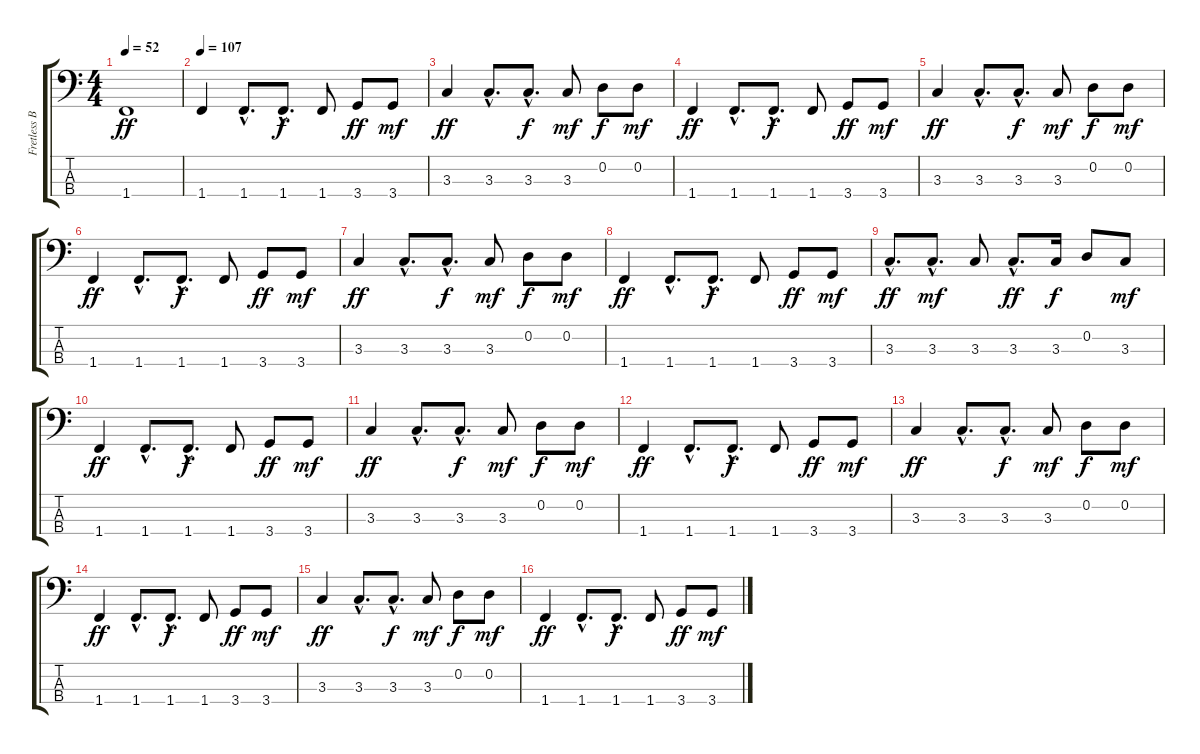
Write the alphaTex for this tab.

\track ("Fretless Bass" "Fretless B") {instrument fretlessbass}
\staff {score tabs}
\tuning (G2 D2 A1 E1) {hide}
\ts (4 4)
\tempo 52
\clef f4
\ks c
1.4.1{dy ff} |
\tempo 107
1.4.4 1.4{hac}.8{d} 1.4{hac}.8{d dy f} 1.4.8 3.4.8{dy ff} 3.4.8{dy mf} |
3.3.4{dy ff} 3.3{hac}.8{d} 3.3{hac}.8{d dy f} 3.3.8{dy mf} 0.2.8{dy f} 0.2.8{dy mf} |
1.4.4{dy ff} 1.4{hac}.8{d} 1.4{hac}.8{d dy f} 1.4.8 3.4.8{dy ff} 3.4.8{dy mf} |
3.3.4{dy ff} 3.3{hac}.8{d} 3.3{hac}.8{d dy f} 3.3.8{dy mf} 0.2.8{dy f} 0.2.8{dy mf} |
1.4.4{dy ff} 1.4{hac}.8{d} 1.4{hac}.8{d dy f} 1.4.8 3.4.8{dy ff} 3.4.8{dy mf} |
3.3.4{dy ff} 3.3{hac}.8{d} 3.3{hac}.8{d dy f} 3.3.8{dy mf} 0.2.8{dy f} 0.2.8{dy mf} |
1.4.4{dy ff} 1.4{hac}.8{d} 1.4{hac}.8{d dy f} 1.4.8 3.4.8{dy ff} 3.4.8{dy mf} |
3.3{hac}.8{d dy ff} 3.3{hac}.8{d dy mf} 3.3.8 3.3{hac}.8{d dy ff} 3.3.16{dy f} 0.2.8 3.3.8{dy mf} |
1.4.4{dy ff} 1.4{hac}.8{d} 1.4{hac}.8{d dy f} 1.4.8 3.4.8{dy ff} 3.4.8{dy mf} |
3.3.4{dy ff} 3.3{hac}.8{d} 3.3{hac}.8{d dy f} 3.3.8{dy mf} 0.2.8{dy f} 0.2.8{dy mf} |
1.4.4{dy ff} 1.4{hac}.8{d} 1.4{hac}.8{d dy f} 1.4.8 3.4.8{dy ff} 3.4.8{dy mf} |
3.3.4{dy ff} 3.3{hac}.8{d} 3.3{hac}.8{d dy f} 3.3.8{dy mf} 0.2.8{dy f} 0.2.8{dy mf} |
1.4.4{dy ff} 1.4{hac}.8{d} 1.4{hac}.8{d dy f} 1.4.8 3.4.8{dy ff} 3.4.8{dy mf} |
3.3.4{dy ff} 3.3{hac}.8{d} 3.3{hac}.8{d dy f} 3.3.8{dy mf} 0.2.8{dy f} 0.2.8{dy mf} |
1.4.4{dy ff} 1.4{hac}.8{d} 1.4{hac}.8{d dy f} 1.4.8 3.4.8{dy ff} 3.4.8{dy mf}
